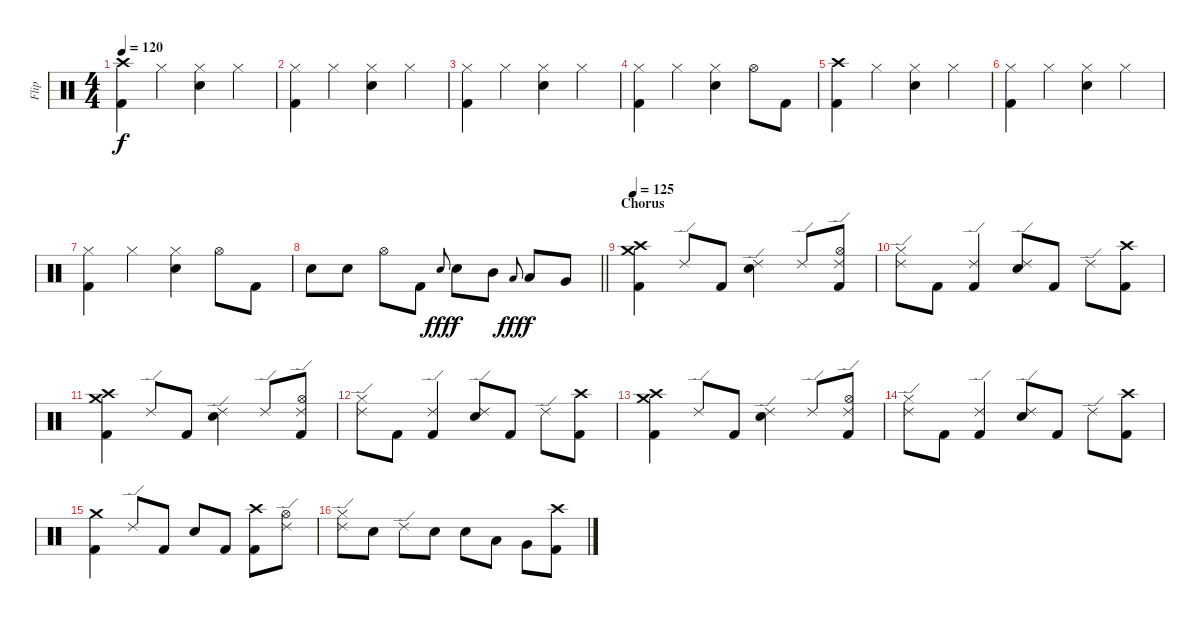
\track ("Flip" "Flip") {instrument percussion}
\staff {score}
\articulation defaults
\ts (4 4)
\tempo 120
\clef neutral
\ks c
("Crash high (hit)" "Kick (hit) 2").4{dy f} "Hi-Hat (closed)".4 ("Hi-Hat (closed)" "Electric Snare (hit)").4 "Hi-Hat (closed)".4 |
("Hi-Hat (closed)" "Kick (hit) 2").4 "Hi-Hat (closed)".4 ("Hi-Hat (closed)" "Electric Snare (hit)").4 "Hi-Hat (closed)".4 |
("Hi-Hat (closed)" "Kick (hit) 2").4 "Hi-Hat (closed)".4 ("Hi-Hat (closed)" "Electric Snare (hit)").4 "Hi-Hat (closed)".4 |
("Hi-Hat (closed)" "Kick (hit) 2").4 "Hi-Hat (closed)".4 ("Hi-Hat (closed)" "Electric Snare (hit)").4 "Hi-Hat (open)".8 "Kick (hit) 2".8 |
("Crash high (hit)" "Kick (hit) 2").4 "Hi-Hat (closed)".4 ("Hi-Hat (closed)" "Electric Snare (hit)").4 "Hi-Hat (closed)".4 |
("Hi-Hat (closed)" "Kick (hit) 2").4 "Hi-Hat (closed)".4 ("Hi-Hat (closed)" "Electric Snare (hit)").4 "Hi-Hat (closed)".4 |
("Hi-Hat (closed)" "Kick (hit) 2").4 "Hi-Hat (closed)".4 ("Hi-Hat (closed)" "Electric Snare (hit)").4 "Hi-Hat (open)".8 "Kick (hit) 2".8 |
\barLineRight lightlight "Electric Snare (hit)".8 "Electric Snare (hit)".8 "Hi-Hat (open)".8 "Kick (hit) 2".8 "Electric Snare (hit)".8{gr onbeat dy fff} "Electric Snare (hit)".8{dy f} "Mid Tom (hit)".8 "Low Tom (hit)".8{gr onbeat dy fff} "Low Tom (hit)".8{dy f} "Very Low Tom (hit)".8
|
\section ("" "Chorus")
\tempo 125
("Crash high (hit)" "Crash medium (hit)" "Kick (hit) 2").4 "Ride (edge) 2".8 "Kick (hit) 2".8 ("Ride (edge) 2" "Electric Snare (hit)").4 "Ride (edge) 2".8 ("Hi-Hat (open)" "Ride (edge) 2" "Kick (hit) 2").8 |
("Hi-Hat (closed)" "Ride (edge) 2").8 "Kick (hit) 2".8 ("Ride (edge) 2" "Kick (hit) 2").4 ("Ride (edge) 2" "Electric Snare (hit)").8 "Kick (hit) 2".8 "Ride (edge) 2".8 ("Crash high (hit)" "Kick (hit) 2").8 |
("Crash high (hit)" "Crash medium (hit)" "Kick (hit) 2").4 "Ride (edge) 2".8 "Kick (hit) 2".8 ("Ride (edge) 2" "Electric Snare (hit)").4 "Ride (edge) 2".8 ("Hi-Hat (open)" "Ride (edge) 2" "Kick (hit) 2").8 |
("Hi-Hat (closed)" "Ride (edge) 2").8 "Kick (hit) 2".8 ("Ride (edge) 2" "Kick (hit) 2").4 ("Ride (edge) 2" "Electric Snare (hit)").8 "Kick (hit) 2".8 "Ride (edge) 2".8 ("Crash high (hit)" "Kick (hit) 2").8 |
("Crash high (hit)" "Crash medium (hit)" "Kick (hit) 2").4 "Ride (edge) 2".8 "Kick (hit) 2".8 ("Ride (edge) 2" "Electric Snare (hit)").4 "Ride (edge) 2".8 ("Hi-Hat (open)" "Ride (edge) 2" "Kick (hit) 2").8 |
("Hi-Hat (closed)" "Ride (edge) 2").8 "Kick (hit) 2".8 ("Ride (edge) 2" "Kick (hit) 2").4 ("Ride (edge) 2" "Electric Snare (hit)").8 "Kick (hit) 2".8 "Ride (edge) 2".8 ("Crash high (hit)" "Kick (hit) 2").8 |
("Crash medium (hit)" "Kick (hit) 2").4 "Ride (edge) 2".8 "Kick (hit) 2".8 "Electric Snare (hit)".8 "Kick (hit) 2".8 ("Crash high (hit)" "Kick (hit) 2").8 ("Hi-Hat (open)" "Ride (edge) 2").8 |
("Hi-Hat (closed)" "Ride (edge) 2").8 "Electric Snare (hit)".8 "Ride (edge) 2".8 "Electric Snare (hit)".8 "Electric Snare (hit)".8 "Low Tom (hit)".8 "Very Low Tom (hit)".8 ("Crash high (hit)" "Kick (hit) 2").8
